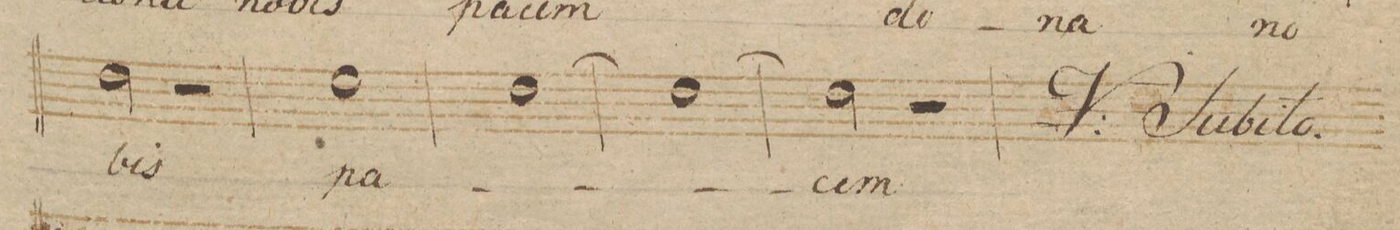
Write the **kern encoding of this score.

**kern	**text	**dynam
*I"Tenore.	*	*
*clefC4	*	*
*k[b-]	*	*
*met(c|)	*	*
*M2/2	*	*
2c\	-bis	.
2r	.	.
=48	=48	=48
1c\	pa-	.
=49	=49	=49
[1c\	.	.
=50	=50	=50
1c\]	.	.
=51	=51	=51
2c-X\	-cem	.
2r	.	.
=52	=52	=52
*-	*-	*-
